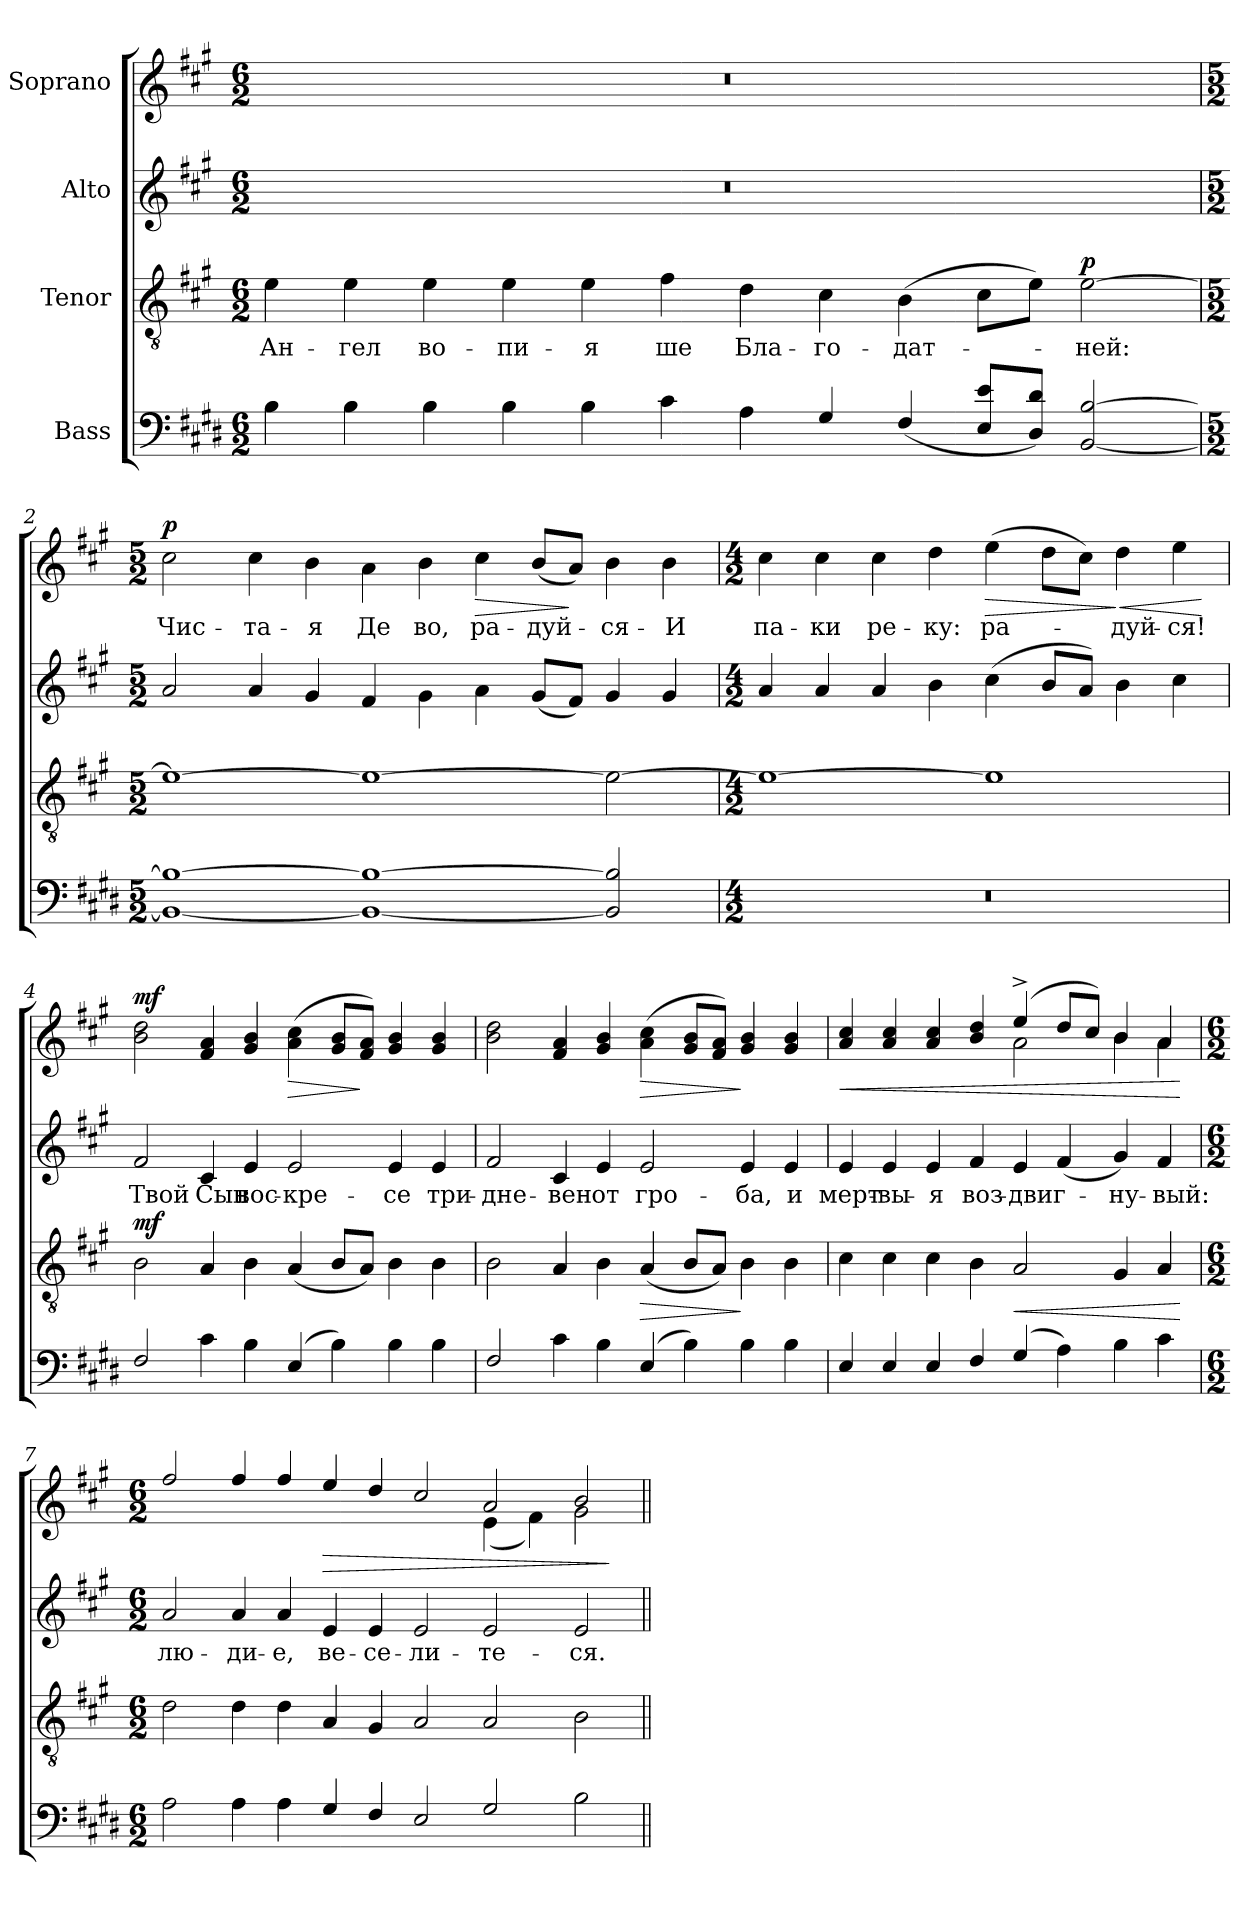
**kern	**kern	**text	**dynam	**kern	**text	**kern	**text	**dynam
*part4	*part3	*part3	*part3	*part2	*part2	*part1	*part1	*part1
*staff4	*staff3	*staff3	*staff3	*staff2	*staff2	*staff1	*staff1	*staff1
*I"Bass	*I"Tenor	*	*	*I"Alto	*	*I"Soprano	*	*
*clefF4	*clefGv2	*	*	*clefG2	*	*clefG2	*	*
*ITrd4c7	*	*	*	*	*	*	*	*
*k[f#c#g#]	*k[f#c#g#]	*	*	*k[f#c#g#]	*	*k[f#c#g#]	*	*
*M6/2	*M6/2	*	*	*M6/2	*	*M6/2	*	*
*MM104	*MM104	*	*	*MM104	*	*MM104	*	*
=1	=1	=1	=1	=1	=1	=1	=1	=1
4E\	4e\	Ан-	.	0.r	.	0.r	.	.
4E\	4e\	-гел	.	.	.	.	.	.
4E\	4e\	во-	.	.	.	.	.	.
4E\	4e\	-пи-	.	.	.	.	.	.
4E\	4e\	-я	.	.	.	.	.	.
4F#\	4f#\	ше	.	.	.	.	.	.
4D\	4d\	Бла-	.	.	.	.	.	.
4C#/	4c#\	-го-	.	.	.	.	.	.
(4BB/	(4B\	-дат-	.	.	.	.	.	.
8AA/ 8A/L	8c#\L	.	.	.	.	.	.	.
8GG#/ 8G#/J)	8e\J)	.	.	.	.	.	.	.
!	!	!	!LO:DY:a	!	!	!	!	!
[2EE/ [2E/	[2e\	-ней:	p	.	.	.	.	.
!!LO:LB:g=z
=2	=2	=2	=2	=2	=2	=2	=2	=2
*M5/2	*M5/2	*	*	*M5/2	*	*M5/2	*	*
!	!	!	!	!	!	!	!	!LO:DY:a
1EE_ 1E_	1e_	.	.	2a/	.	2cc#\	Чис-	p
.	.	.	.	4a/	.	4cc#\	-та-	.
.	.	.	.	4g#/	.	4b\	-я	.
1EE_ 1E_	1e_	.	.	4f#/	.	4a\	Де	.
.	.	.	.	4g#\	.	4b\	во,	.
!	!	!	!	!	!	!	!	!LO:HP:b
.	.	.	.	4a\	.	4cc#\	ра-	>
.	.	.	.	(8g#/L	.	(8b/L	-дуй-	.
.	.	.	.	8f#/J)	.	8a/J)	.	]
2EE/] 2E/]	2e\_	.	.	4g#/	.	4b\	-ся-	.
.	.	.	.	4g#/	.	4b\	-И	.
=3	=3	=3	=3	=3	=3	=3	=3	=3
*M4/2	*M4/2	*	*	*M4/2	*	*M4/2	*	*
0r	1e_	.	.	4a/	.	4cc#\	па-	.
.	.	.	.	4a/	.	4cc#\	-ки	.
.	.	.	.	4a/	.	4cc#\	ре-	.
.	.	.	.	4b\	.	4dd\	-ку:	.
!	!	!	!	!	!	!	!	!LO:HP:b
.	1e]	.	.	(4cc#\	.	(4ee\	ра-	>
.	.	.	.	8b/L	.	8dd\L	.	.
.	.	.	.	8a/J)	.	8cc#\J)	.	.
!	!	!	!	!	!	!	!	!LO:HP:n=1:b
.	.	.	.	4b\	.	4dd\	-дуй-	] <
.	.	.	.	4cc#\	.	4ee\	-ся!	.
.	.	.	.	.	.	.	.	[
!!LO:LB:g=z
=4	=4	=4	=4	=4	=4	=4	=4	=4
!	!	!	!LO:DY:b	!	!	!	!	!LO:DY:b
2BB/	2B\	.	mf	2f#/	Твой	2b\ 2dd\	.	mf
4F#\	4A/	.	.	4c#/	Сын	4f#/ 4a/	.	.
4E\	4B\	.	.	4e/	вос-	4g#/ 4b/	.	.
!	!	!	!	!	!	!	!	!LO:HP:b
(4AA/	(4A/	.	.	2e/	-кре-	(4a\ 4cc#\	.	>
4E\)	8B/L	.	.	.	.	8g#/ 8b/L	.	.
.	8A/J)	.	.	.	.	8f#/ 8a/J)	.	]
4E\	4B\	.	.	4e/	-се	4g#/ 4b/	.	.
4E\	4B\	.	.	4e/	три-	4g#/ 4b/	.	.
=5	=5	=5	=5	=5	=5	=5	=5	=5
2BB/	2B\	.	.	2f#/	-дне-	2b\ 2dd\	.	.
4F#\	4A/	.	.	4c#/	-вен	4f#/ 4a/	.	.
4E\	4B\	.	.	4e/	от	4g#/ 4b/	.	.
!	!	!	!LO:HP:b	!	!	!	!	!LO:HP:b
(4AA/	(4A/	.	>	2e/	гро-	(4a\ 4cc#\	.	>
4E\)	8B/L	.	.	.	.	8g#/ 8b/L	.	.
.	8A/J)	.	.	.	.	8f#/ 8a/J)	.	.
4E\	4B\	.	]	4e/	-ба,	4g#/ 4b/	.	]
4E\	4B\	.	.	4e/	и	4g#/ 4b/	.	.
!!LO:PB:g=z
=6	=6	=6	=6	=6	=6	=6	=6	=6
!	!	!	!	!	!	!	!	!LO:HP:b
*	*	*	*	*	*	*^	*	*
4AA/	4c#\	.	.	4e/	мерт-	4a/ 4cc#/	1ryy	.	<
4AA/	4c#\	.	.	4e/	-вы-	4a/ 4cc#/	.	.	.
4AA/	4c#\	.	.	4e/	-я	4a/ 4cc#/	.	.	.
4BB/	4B\	.	.	4f#/	воз-	4b/ 4dd/	.	.	.
!	!	!	!LO:HP:b	!	!	!	!	!	!
(4C#/	2A/	.	<	4e/	-двиг-	(4ee^/	2a\	.	.
4D\)	.	.	.	(4f#/	.	8dd/L	.	.	.
.	.	.	.	.	.	8cc#/J)	.	.	.
4E\	4G#/	.	.	4g#/)	-ну-	4b/	4b\	.	.
4F#\	4A/	.	.	4f#/	-вый:	4a/	4a\	.	.
*	*	*	*	*	*	*v	*v	*	*
.	.	.	[	.	.	.	.	[
=7	=7	=7	=7	=7	=7	=7	=7	=7
*M6/2	*M6/2	*	*	*M6/2	*	*M6/2	*	*
*	*	*	*	*	*	*^	*	*
2D\	2d\	.	.	2a/	лю-	2ff#/	0ryy	.	.
4D\	4d\	.	.	4a/	-ди-	4ff#/	.	.	.
4D\	4d\	.	.	4a/	-е,	4ff#/	.	.	.
!	!	!	!	!	!	!	!	!	!LO:HP:b
4C#/	4A/	.	.	4e/	ве-	4ee/	.	.	>
4BB/	4G#/	.	.	4e/	-се-	4dd/	.	.	.
2AA/	2A/	.	.	2e/	-ли-	2cc#/	.	.	.
2C#/	2A/	.	.	2e/	-те-	2a/	(4e\	.	.
.	.	.	.	.	.	.	4f#\)	.	.
2E\	2B\	.	.	2e/	-ся.	2b/	2g#\	.	.
*	*	*	*	*	*	*v	*v	*	*
.	.	.	.	.	.	.	.	]
=||	=||	=||	=||	=||	=||	=||	=||	=||
*-	*-	*-	*-	*-	*-	*-	*-	*-
